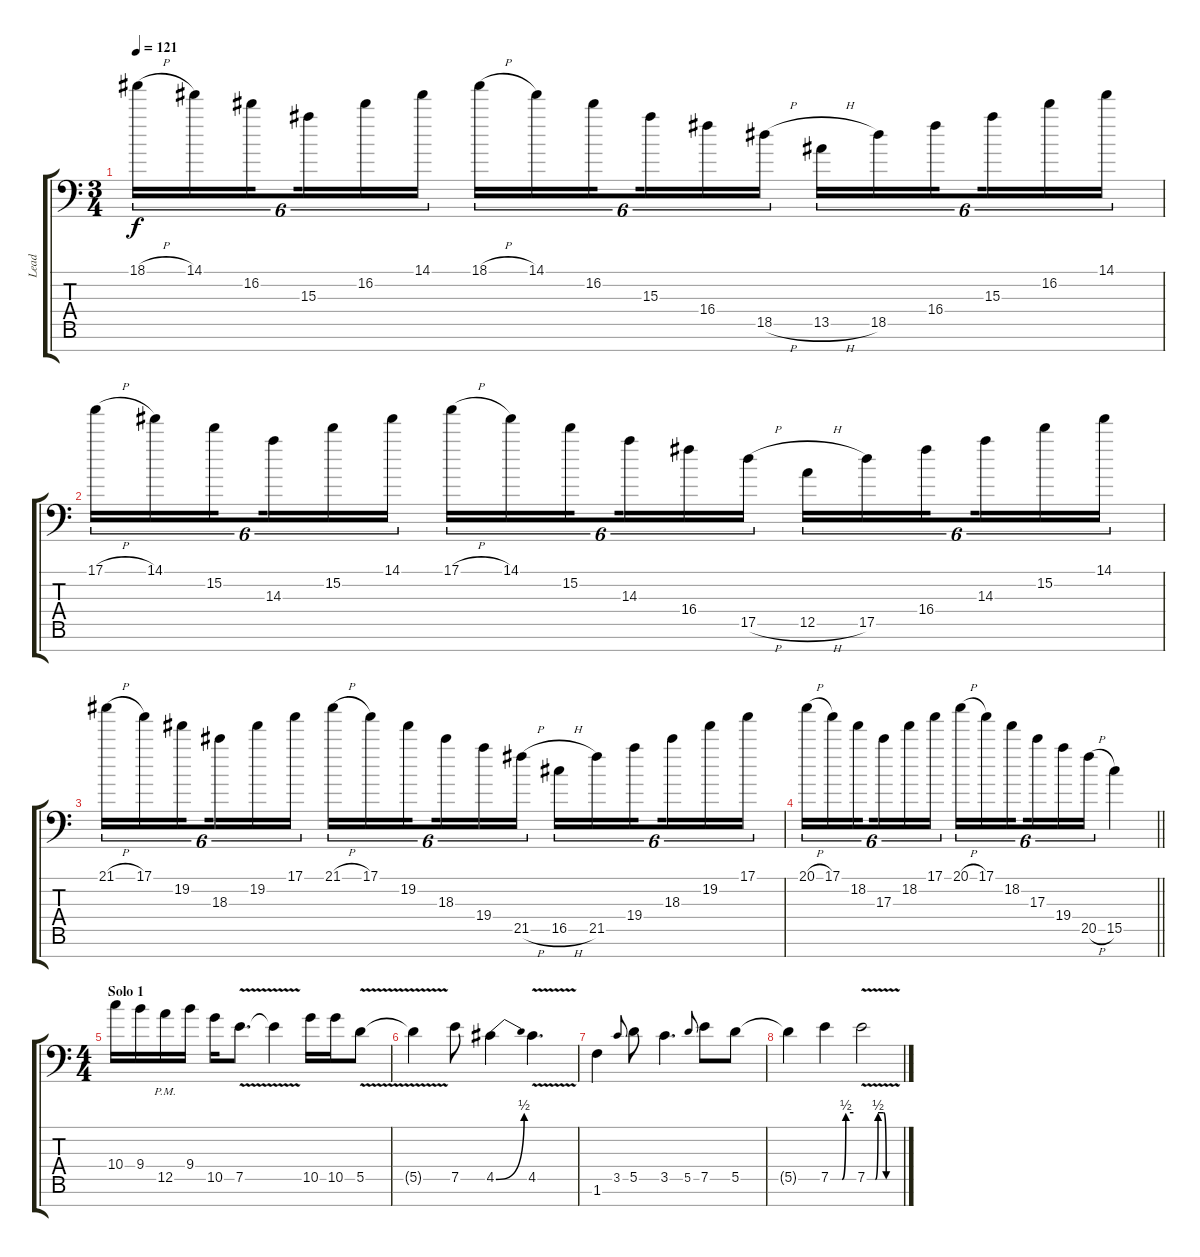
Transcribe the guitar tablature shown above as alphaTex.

\track ("Lead" "Lead") {instrument distortionguitar}
\staff {score tabs}
\tuning (E4 B3 G3 D3 A2 E2 A1) {hide}
\ts (3 4)
\tempo 121
\clef f4
\ks c
18.1{h}.16{tu (6 4) dy f} 14.1.16{tu (6 4)} 16.2.16{tu (6 4) beam splitsecondary} 15.3.16{tu (6 4)} 16.2.16{tu (6 4)} 14.1.16{tu (6 4)} 18.1{h}.16{tu (6 4)} 14.1.16{tu (6 4)} 16.2.16{tu (6 4) beam splitsecondary} 15.3.16{tu (6 4)} 16.4.16{tu (6 4)} 18.5{h}.16{tu (6 4)} 13.5{h}.16{tu (6 4)} 18.5.16{tu (6 4)} 16.4.16{tu (6 4) beam splitsecondary} 15.3.16{tu (6 4)} 16.2.16{tu (6 4)} 14.1.16{tu (6 4)} |
17.1{h}.16{tu (6 4)} 14.1.16{tu (6 4)} 15.2.16{tu (6 4) beam splitsecondary} 14.3.16{tu (6 4)} 15.2.16{tu (6 4)} 14.1.16{tu (6 4)} 17.1{h}.16{tu (6 4)} 14.1.16{tu (6 4)} 15.2.16{tu (6 4) beam splitsecondary} 14.3.16{tu (6 4)} 16.4.16{tu (6 4)} 17.5{h}.16{tu (6 4)} 12.5{h}.16{tu (6 4)} 17.5.16{tu (6 4)} 16.4.16{tu (6 4) beam splitsecondary} 14.3.16{tu (6 4)} 15.2.16{tu (6 4)} 14.1.16{tu (6 4)} |
21.1{h}.16{tu (6 4)} 17.1.16{tu (6 4)} 19.2.16{tu (6 4) beam splitsecondary} 18.3.16{tu (6 4)} 19.2.16{tu (6 4)} 17.1.16{tu (6 4)} 21.1{h}.16{tu (6 4)} 17.1.16{tu (6 4)} 19.2.16{tu (6 4) beam splitsecondary} 18.3.16{tu (6 4)} 19.4.16{tu (6 4)} 21.5{h}.16{tu (6 4)} 16.5{h}.16{tu (6 4)} 21.5.16{tu (6 4)} 19.4.16{tu (6 4) beam splitsecondary} 18.3.16{tu (6 4)} 19.2.16{tu (6 4)} 17.1.16{tu (6 4)} |
\barLineRight lightlight
20.1{h}.16{tu (6 4)} 17.1.16{tu (6 4)} 18.2.16{tu (6 4) beam splitsecondary} 17.3.16{tu (6 4)} 18.2.16{tu (6 4)} 17.1.16{tu (6 4)} 20.1{h}.16{tu (6 4)} 17.1.16{tu (6 4)} 18.2.16{tu (6 4) beam splitsecondary} 17.3.16{tu (6 4)} 19.4.16{tu (6 4)} 20.5{h}.16{tu (6 4)} 15.5.4 |
\ts (4 4)
\section ("" "Solo 1")
10.4.16 9.4.16 12.5{pm}.16 9.4.16 10.5.16 7.5{v}.8{d} 7.5{v t}.4 10.5.16 10.5.16 5.5{v}.8 |
5.5{v t}.4 7.5.8 4.5{be (bend 0 0 60 2)}.4 4.5{v}.4{d} |
1.6.4 3.5.8{gr onbeat} 5.5.8 3.5.4{d} 5.5.8{gr onbeat} 7.5.8 5.5.8 |
5.5{t}.4 7.5{be (custom 0 0 30 0 40 2 60 2)}.4 7.5{be (custom 0 0 10 0 15 0 20 2 30 2 35 0 45 0 60 0) v}.2
